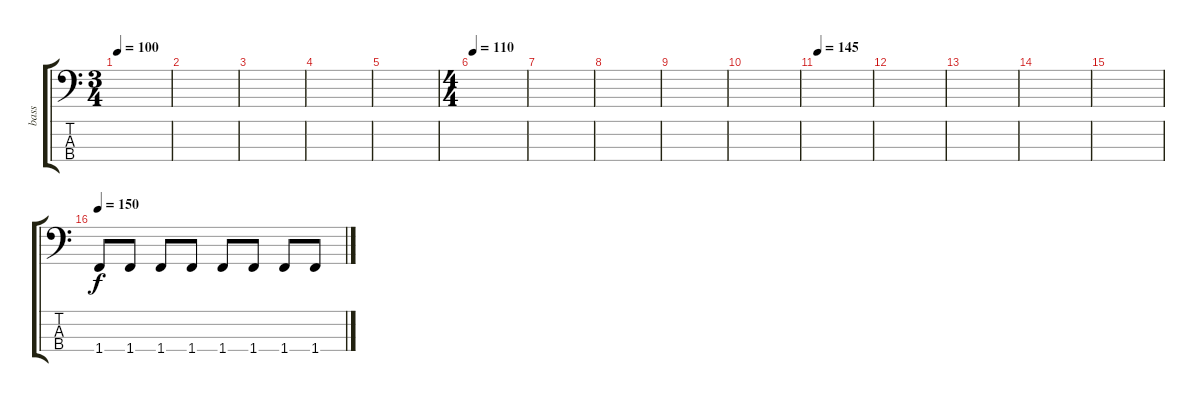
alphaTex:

\track ("bass" "bass") {instrument electricbassfinger}
\staff {score tabs}
\tuning (G2 D2 A1 E1) {hide}
\ts (3 4)
\tempo 100
\clef f4
\ks c
|
|
|
|
|
\ts (4 4)
\tempo 110
|
|
|
|
|
\tempo 145
|
|
|
|
|
\tempo 150
1.4.8 1.4.8 1.4.8 1.4.8 1.4.8 1.4.8 1.4.8 1.4.8
